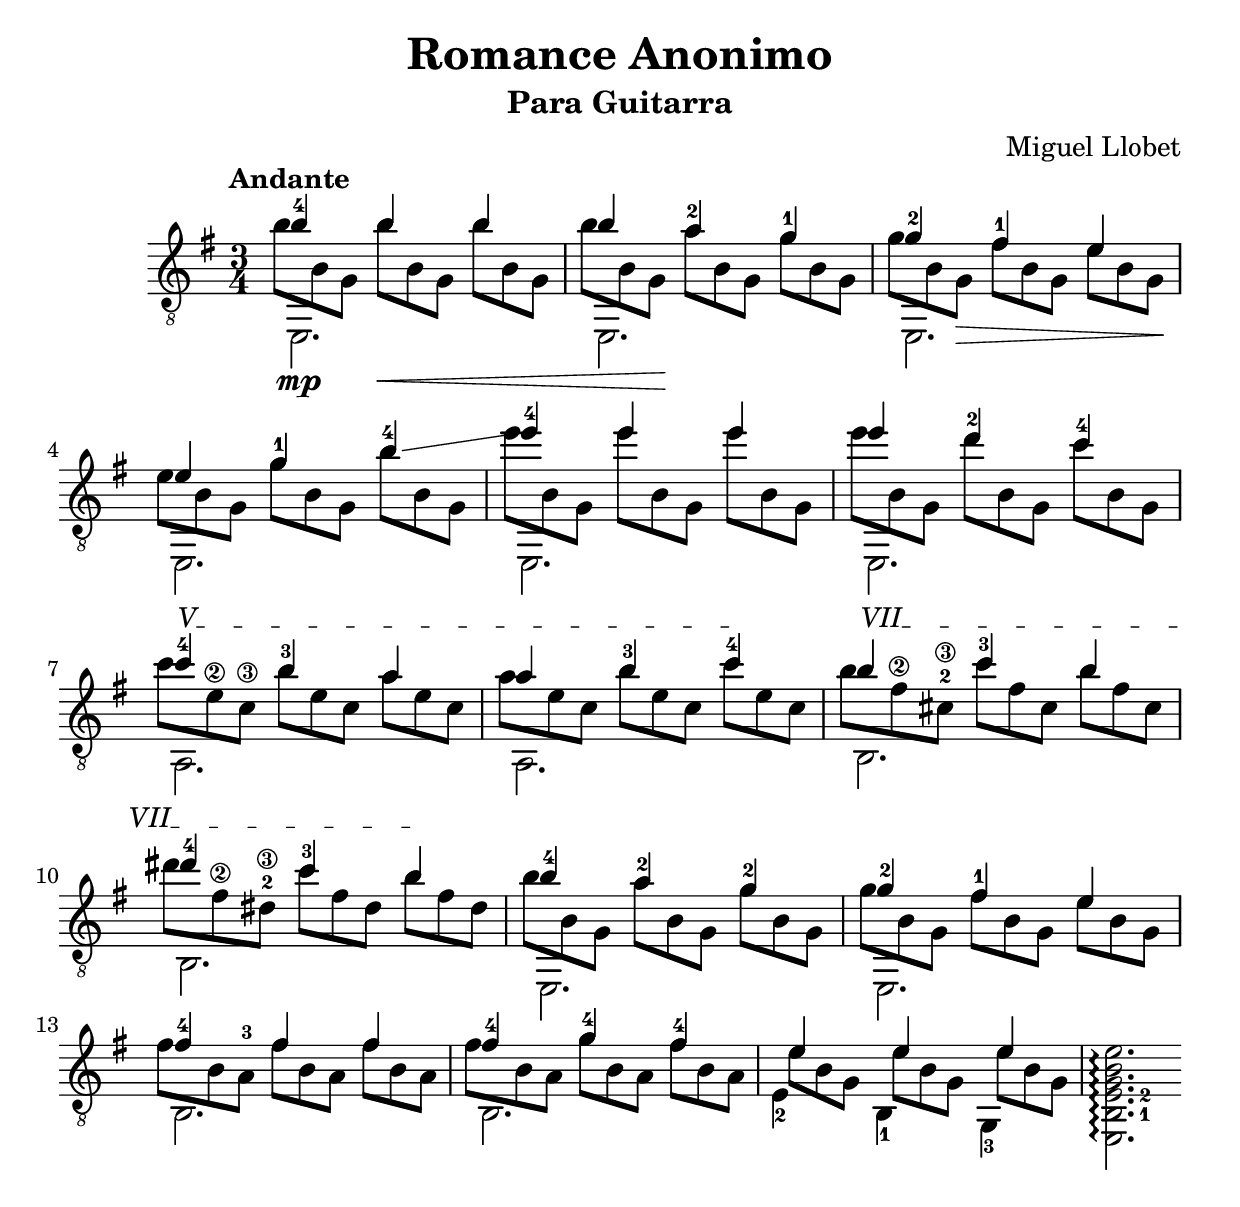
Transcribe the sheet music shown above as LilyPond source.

\version "2.16.1"
\language "english"

#(set-global-staff-size 24)

\header { 
	title = "Romance Anonimo"
	subtitle = "Para Guitarra"
	composer = "Miguel Llobet"
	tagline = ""
}

top = {
	\voiceOne
	<b'-4>4  b' b' |
	b' <a'-2> <g'-1> |
	<g'-2> <fs'-1> e' |
	e' <g'-1> <b'-4>\glissando |
	<e''-4> e'' e'' |
	e'' <d''-2> <c''-4> |
	\textSpannerUp
	\override TextSpanner #'(bound-details left text) = #"V"
	<c''-4> \startTextSpan <b'-3> a' |
	a' <b'-3> <c''-4> \stopTextSpan |
	\override TextSpanner #'(bound-details left text) = #"VII"
	b' \startTextSpan <c''-3> b' | 
	<ds''-4> <c''-3> b' \stopTextSpan |
	<b'-4> <a'-2> <g'-2> |
	<g'-2> <fs'-1> e' |
	<fs'-4> fs' fs' |
	<fs'-4> <g'-4> <fs'-4> |
	e' e' e' |
	s2. \bar ":|"
}

%\override StringNumber #'add-stem-support = ##t

bass = {
	\voiceTwo
	\shiftOn
	\set fingeringOrientations = #'(down)
	e,2.\mp |
	e, |
	e, |
	e, |
	e, |
	e, |
	a, |
	a, |
	b, |
	b, |
	e, |
	e, |
	b, |
	b, |
	\shiftOnn
	<e-2>4 <b,-1> <g,-3> |
	\set fingeringOrientations = #'(right)
	<e, b,-1 e-2 g b e'>2.\arpeggio |
}

middle = {
	\voiceFour
	\override DynamicLineSpanner #'staff-padding = #2
	\override StringNumber #'add-stem-support = ##t
	\scaleDurations 2/3 {
		b'8 b g b'\< b g b' b g | 
		b' b g\! a' b g g' b g | 
		g' b g\> fs' b g e' b g\! |
		e' b g g' b g b' b g |
		e'' b g e'' b g e'' b g |	
		e'' b g d'' b g c'' b g |
		c'' e'\2 c'\3 b' e' c' a' e' c' | 
		a' e' c' b' e' c' c'' e' c' |
		b' fs'\2 <cs'-2\3> c'' fs' cs' b' fs' cs' |
		ds'' fs'\2 <ds'-2\3> c'' fs' ds' b' fs' ds' |
		b' b g a' b g g' b g |
		g' b g fs' b g e' b g |
		fs' b <a-3> fs' b a fs' b a |
		fs' b a g' b a fs' b a |
		\once \override Beam #'positions = #'(-1 . -3)
		e' b g e' b g e' b g |
		s s s s s s s s s |
	}
	
}

\score {
	\new Staff \with { \consists "Span_arpeggio_engraver" }
	<<
		\clef "treble_8"
		\key g \major
		\time 3/4
		\tempo "Andante"
		\mergeDifferentlyHeadedOn
		\set Staff.connectArpeggios = ##t
		\new Voice = "first" \top
		\new Voice = "second" \bass
		\new Voice = "third" \middle
	>>
	\layout {
    \context {
      \Score
    }
  }
}
